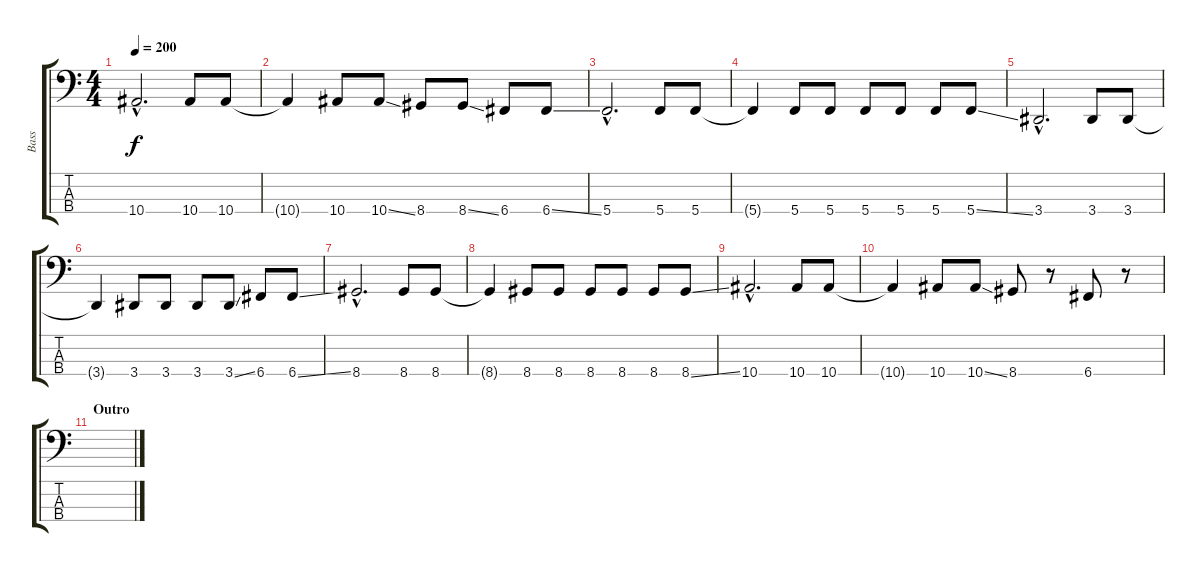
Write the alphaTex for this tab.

\track ("Bass" "Bass") {instrument electricbassfinger}
\staff {score tabs}
\tuning (F2 C2 G1 C1) {hide}
\ts (4 4)
\tempo 200
\clef f4
\ks c
10.4{hac}.2{d dy f} 10.4.8 10.4.8 |
10.4{t}.4 10.4.8 10.4{ss}.8 8.4.8 8.4{ss}.8 6.4.8 6.4{ss}.8 |
5.4{hac}.2{d} 5.4.8 5.4.8 |
5.4{t}.4 5.4.8 5.4.8 5.4.8 5.4.8 5.4.8 5.4{ss}.8 |
3.4{hac}.2{d} 3.4.8 3.4.8 |
3.4{t}.4 3.4.8 3.4.8 3.4.8 3.4{ss}.8 6.4.8 6.4{ss}.8 |
8.4{hac}.2{d} 8.4.8 8.4.8 |
8.4{t}.4 8.4.8 8.4.8 8.4.8 8.4.8 8.4.8 8.4{ss}.8 |
10.4{hac}.2{d} 10.4.8 10.4.8 |
10.4{t}.4 10.4.8 10.4{ss}.8 8.4.8 r.8 6.4.8 r.8 |
\section ("" "Outro")
